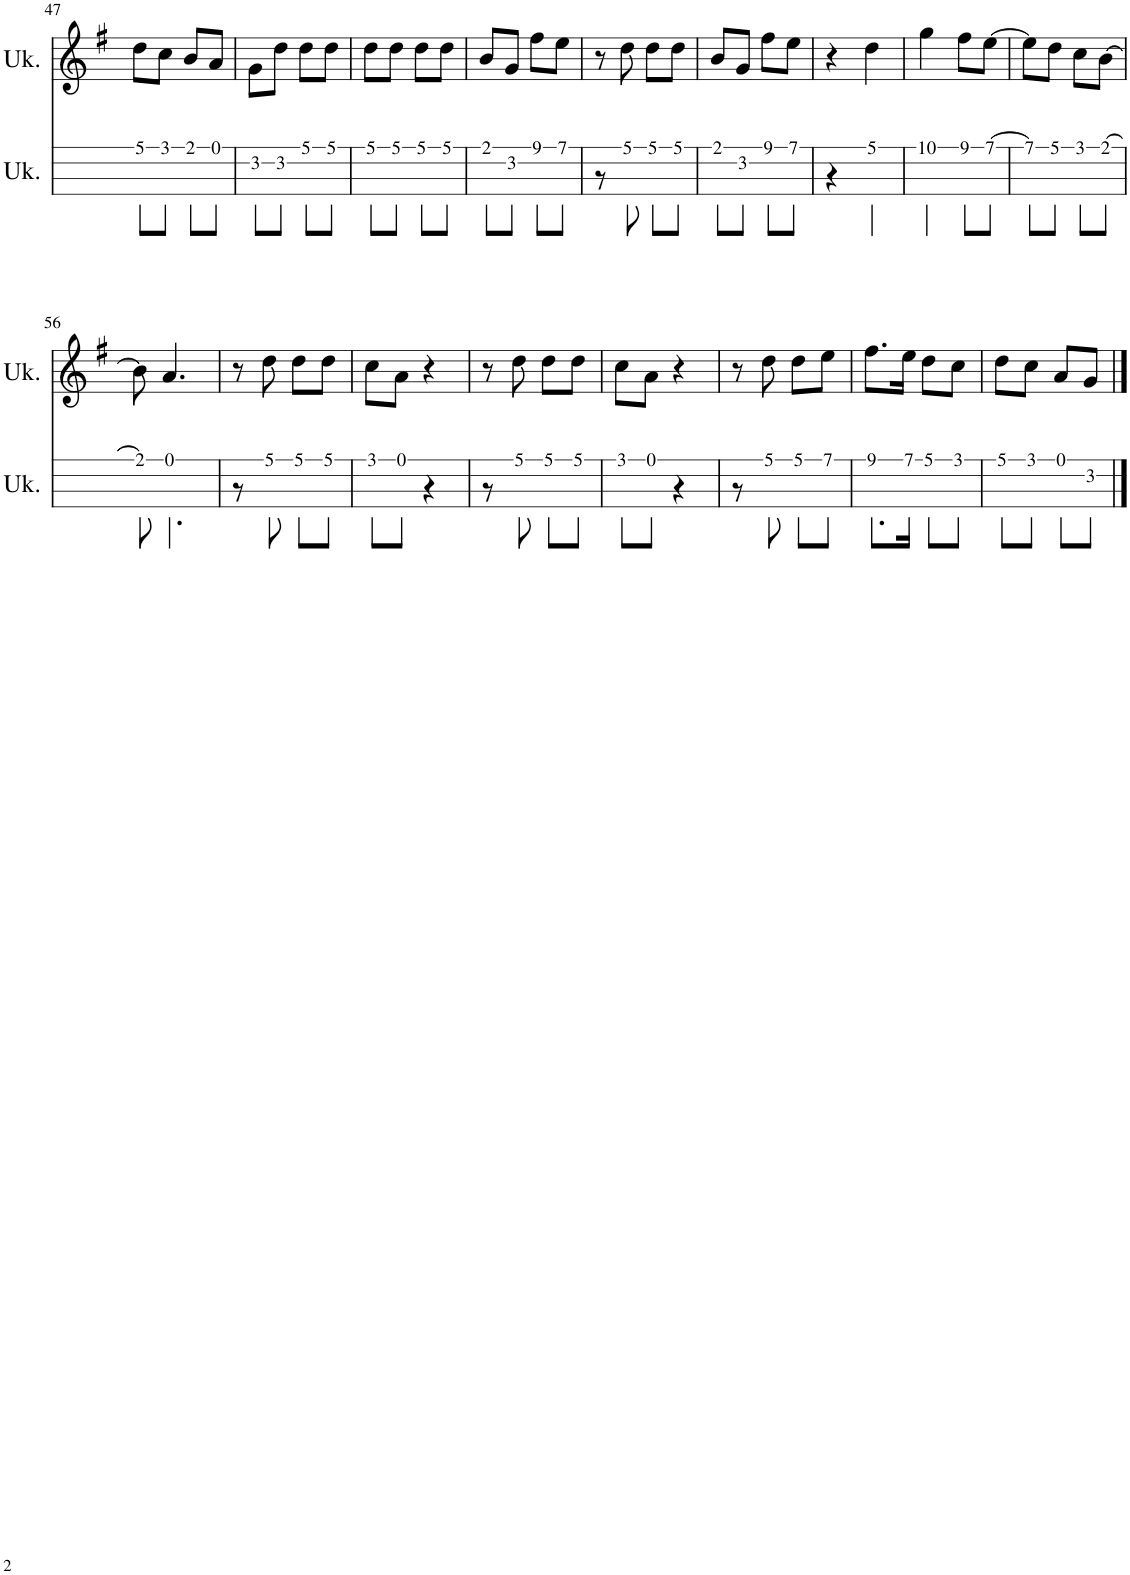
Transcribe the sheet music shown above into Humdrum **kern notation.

**kern	**kern
*part2	*part1
*staff2	*staff1
*I"Ukulele	*I"Ukulele
*I'Uk.	*I'Uk.
!!LO:PB:g=z
*	*clefG2
*k[f#]	*k[f#]
*M2/4	*M8/16
=47	=47
8dd\L	8dd\L
8cc\J	8cc\J
8b\L	8b/L
8a\J	8a/J
=48	=48
8g\L	8g\L
8g\J	8dd\J
8dd\L	8dd\L
8dd\J	8dd\J
=49	=49
8dd\L	8dd\L
8dd\J	8dd\J
8dd\L	8dd\L
8dd\J	8dd\J
=50	=50
8b\L	8b/L
8g\J	8g/J
8ff#\L	8ff#\L
8ee\J	8ee\J
=51	=51
8r	8r
8dd\	8dd\
8dd\L	8dd\L
8dd\J	8dd\J
=52	=52
8b\L	8b/L
8g\J	8g/J
8ff#\L	8ff#\L
8ee\J	8ee\J
=53	=53
4r	4r
4dd\	4dd\
=54	=54
4gg\	4gg\
8ff#\L	8ff#\L
[8ee\J	[8ee\J
=55	=55
8ee\L]	8ee\L]
8dd\J	8dd\J
8cc\L	8cc\L
[8b\J	[8b\J
!!LO:LB:g=z
=56	=56
8b\]	8b\]
4.a\	4.a/
=57	=57
8r	8r
8dd\	8dd\
8dd\L	8dd\L
8dd\J	8dd\J
=58	=58
8cc\L	8cc\L
8a\J	8a\J
4r	4r
=59	=59
8r	8r
8dd\	8dd\
8dd\L	8dd\L
8dd\J	8dd\J
=60	=60
8cc\L	8cc\L
8a\J	8a\J
4r	4r
=61	=61
8r	8r
8dd\	8dd\
8dd\L	8dd\L
8ee\J	8ee\J
=62	=62
8.ff#\L	8.ff#\L
16ee\Jk	16ee\Jk
8dd\L	8dd\L
8cc\J	8cc\J
=63	=63
8dd\L	8dd\L
8cc\J	8cc\J
8a\L	8a/L
8g\J	8g/J
==	==
*-	*-
